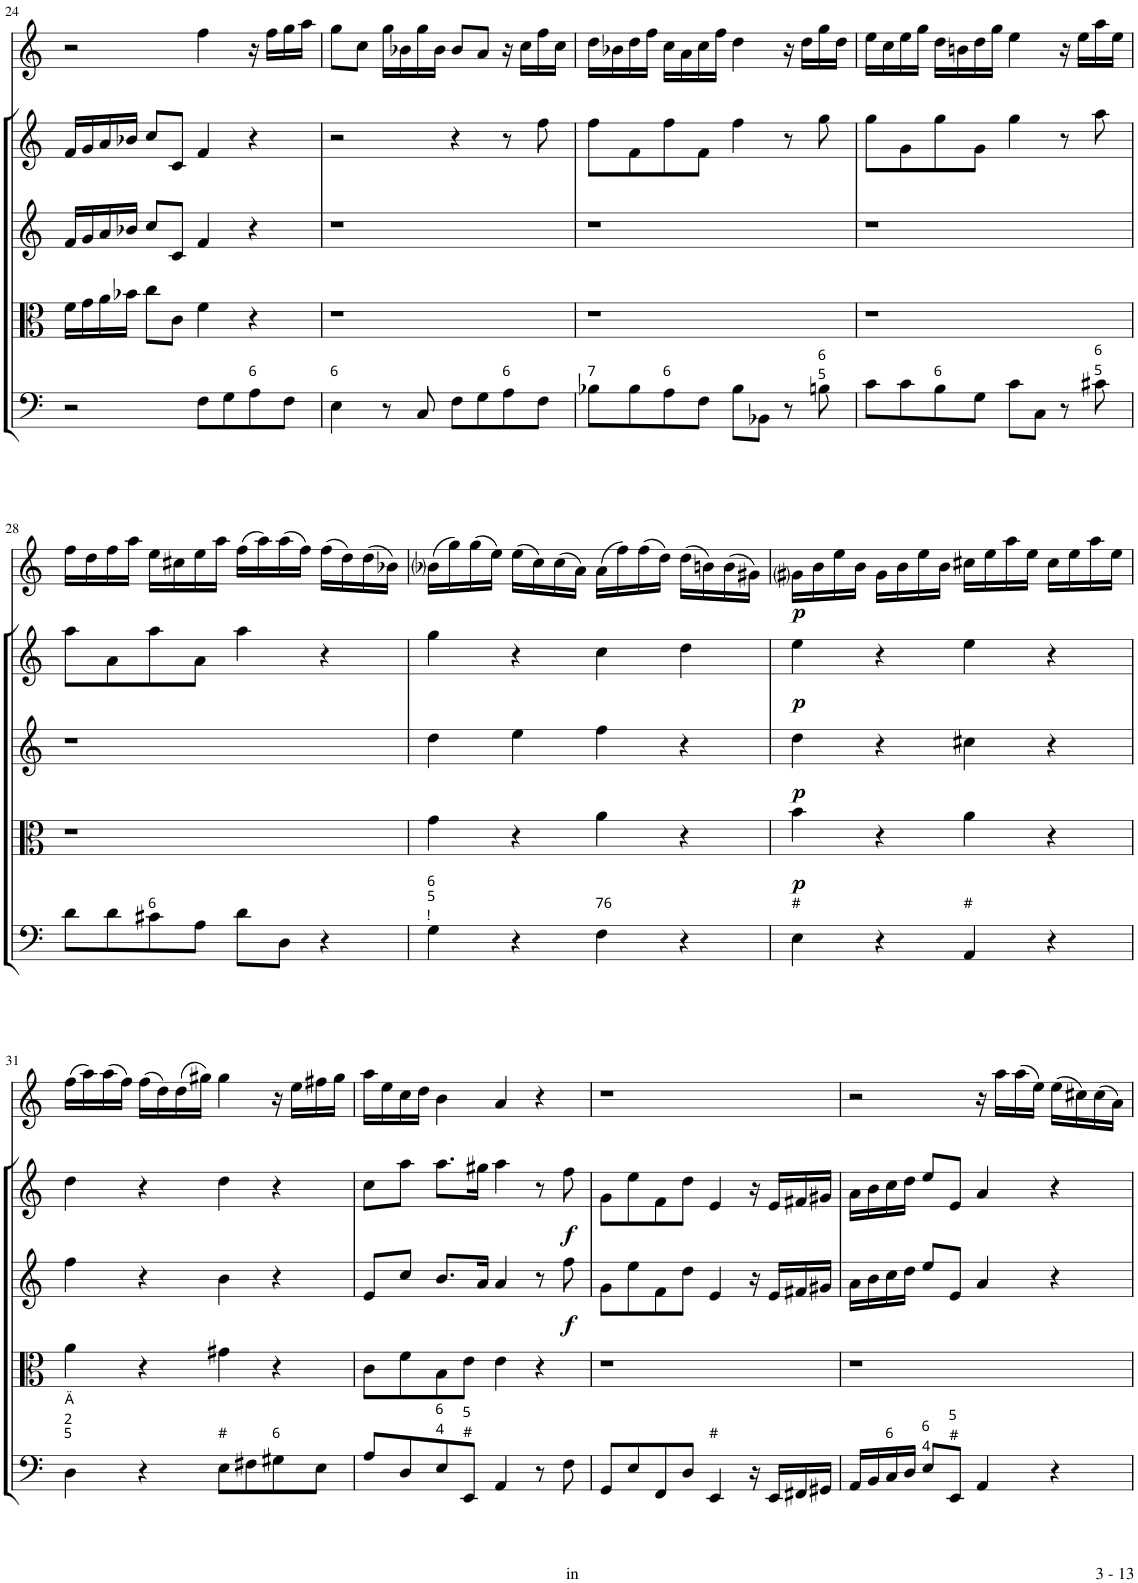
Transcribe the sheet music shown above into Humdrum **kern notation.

**kern	**kern	**dynam	**kern	**dynam	**kern	**dynam	**kern	**dynam
*part5	*part4	*part4	*part3	*part3	*part2	*part2	*part1	*part1
*staff5	*staff4	*staff4	*staff3	*staff3	*staff2	*staff2	*staff1	*staff1
*I"Organo  e Violoncello	*I"Alto Viola	*	*I"Violino Secondo	*	*I"Violino Primo	*	*I"Oboe	*
*	*I'Vla	*	*I'Vln	*	*I'Vln	*	*I'Ob	*
!!LO:PB:g=z
*clefF4	*clefC3	*	*clefG2	*	*clefG2	*	*clefG2	*
*k[]	*k[]	*	*k[]	*	*k[]	*	*k[]	*
*M4/4	*M4/4	*	*M4/4	*	*M4/4	*	*M4/4	*
*met(c)	*met(c)	*	*met(c)	*	*met(c)	*	*met(c)	*
=24	=24	=24	=24	=24	=24	=24	=24	=24
2r	16f\LL	.	16f/LL	.	16f/LL	.	2r	.
.	16g\	.	16g/	.	16g/	.	.	.
.	16a\	.	16a/	.	16a/	.	.	.
.	16b-X\JJ	.	16b-X/JJ	.	16b-X/JJ	.	.	.
.	8cc\L	.	8cc/L	.	8cc/L	.	.	.
.	8c\J	.	8c/J	.	8c/J	.	.	.
8F\L	4f\	.	4f/	.	4f/	.	4ff\	.
8G\	.	.	.	.	.	.	.	.
!LO:TX:a:t=6	!	!	!	!	!	!	!	!
8A\	4r	.	4r	.	4r	.	16r	.
.	.	.	.	.	.	.	16ff\LL	.
8F\J	.	.	.	.	.	.	16gg\	.
.	.	.	.	.	.	.	16aa\JJ	.
=25	=25	=25	=25	=25	=25	=25	=25	=25
!LO:TX:a:t=6	!	!	!	!	!	!	!	!
4E\	1r	.	1r	.	2r	.	8gg\L	.
.	.	.	.	.	.	.	8cc\J	.
8r	.	.	.	.	.	.	16gg\LL	.
.	.	.	.	.	.	.	16b-X\	.
8C/	.	.	.	.	.	.	16gg\	.
.	.	.	.	.	.	.	16b-\JJ	.
8F\L	.	.	.	.	4r	.	8b-/L	.
8G\	.	.	.	.	.	.	8a/J	.
!LO:TX:a:t=6	!	!	!	!	!	!	!	!
8A\	.	.	.	.	8r	.	16r	.
.	.	.	.	.	.	.	16cc\LL	.
8F\J	.	.	.	.	8ff\	.	16ff\	.
.	.	.	.	.	.	.	16cc\JJ	.
=26	=26	=26	=26	=26	=26	=26	=26	=26
!LO:TX:a:t=7	!	!	!	!	!	!	!	!
8B-X\L	1r	.	1r	.	8ff\L	.	16dd\LL	.
.	.	.	.	.	.	.	16b-X\	.
8B-\	.	.	.	.	8f\	.	16dd\	.
.	.	.	.	.	.	.	16ff\JJ	.
!LO:TX:a:t=6	!	!	!	!	!	!	!	!
8A\	.	.	.	.	8ff\	.	16cc\LL	.
.	.	.	.	.	.	.	16a\	.
8F\J	.	.	.	.	8f\J	.	16cc\	.
.	.	.	.	.	.	.	16ff\JJ	.
8B-\L	.	.	.	.	4ff\	.	4dd\	.
8BB-X\J	.	.	.	.	.	.	.	.
8r	.	.	.	.	8r	.	16r	.
.	.	.	.	.	.	.	16dd\LL	.
!LO:TX:a:t=6	!	!	!	!	!	!	!	!
!LO:TX:a:t=5	!	!	!	!	!	!	!	!
8Bn\	.	.	.	.	8gg\	.	16gg\	.
.	.	.	.	.	.	.	16dd\JJ	.
=27	=27	=27	=27	=27	=27	=27	=27	=27
8c\L	1r	.	1r	.	8gg\L	.	16ee\LL	.
.	.	.	.	.	.	.	16cc\	.
8c\	.	.	.	.	8g\	.	16ee\	.
.	.	.	.	.	.	.	16gg\JJ	.
!LO:TX:a:t=6	!	!	!	!	!	!	!	!
8B\	.	.	.	.	8gg\	.	16dd\LL	.
.	.	.	.	.	.	.	16bn\	.
8G\J	.	.	.	.	8g\J	.	16dd\	.
.	.	.	.	.	.	.	16gg\JJ	.
8c\L	.	.	.	.	4gg\	.	4ee\	.
8C\J	.	.	.	.	.	.	.	.
8r	.	.	.	.	8r	.	16r	.
.	.	.	.	.	.	.	16ee\LL	.
!LO:TX:a:t=6	!	!	!	!	!	!	!	!
!LO:TX:a:t=5	!	!	!	!	!	!	!	!
8c#X\	.	.	.	.	8aa\	.	16aa\	.
.	.	.	.	.	.	.	16ee\JJ	.
!!LO:LB:g=z
=28	=28	=28	=28	=28	=28	=28	=28	=28
8d\L	1r	.	1r	.	8aa\L	.	16ff\LL	.
.	.	.	.	.	.	.	16dd\	.
8d\	.	.	.	.	8a\	.	16ff\	.
.	.	.	.	.	.	.	16aa\JJ	.
!LO:TX:a:t=6	!	!	!	!	!	!	!	!
8c#X\	.	.	.	.	8aa\	.	16ee\LL	.
.	.	.	.	.	.	.	16cc#X\	.
8A\J	.	.	.	.	8a\J	.	16ee\	.
.	.	.	.	.	.	.	16aa\JJ	.
8d\L	.	.	.	.	4aa\	.	(16ff\LL	.
.	.	.	.	.	.	.	16aa\)	.
8D\J	.	.	.	.	.	.	(16aa\	.
.	.	.	.	.	.	.	16ff\JJ)	.
4r	.	.	.	.	4r	.	(16ff\LL	.
.	.	.	.	.	.	.	16dd\)	.
.	.	.	.	.	.	.	(16dd\	.
.	.	.	.	.	.	.	16b-X\JJ)	.
=29	=29	=29	=29	=29	=29	=29	=29	=29
!LO:TX:a:t=5	!	!	!	!	!	!	!	!
!LO:TX:a:t=!	!	!	!	!	!	!	!	!
!LO:TX:a:t=6	!	!	!	!	!	!	!	!
4G\	4g\	.	4dd\	.	4gg\	.	(16b-i\LL	.
.	.	.	.	.	.	.	16gg\)	.
.	.	.	.	.	.	.	(16gg\	.
.	.	.	.	.	.	.	16ee\JJ)	.
4r	4r	.	4ee\	.	4r	.	(16ee\LL	.
.	.	.	.	.	.	.	16cc\)	.
.	.	.	.	.	.	.	(16cc\	.
.	.	.	.	.	.	.	16a\JJ)	.
!LO:TX:a:t=76	!	!	!	!	!	!	!	!
4F\	4a\	.	4ff\	.	4cc\	.	(16a\LL	.
.	.	.	.	.	.	.	16ff\)	.
.	.	.	.	.	.	.	(16ff\	.
.	.	.	.	.	.	.	16dd\JJ)	.
4r	4r	.	4r	.	4dd\	.	(16dd\LL	.
.	.	.	.	.	.	.	16bn\)	.
.	.	.	.	.	.	.	(16b\	.
.	.	.	.	.	.	.	16g#X\JJ)	.
=30	=30	=30	=30	=30	=30	=30	=30	=30
!LO:TX:a:t=#	!	!	!	!	!	!	!	!
!	!	!LO:DY:b	!	!LO:DY:b	!	!LO:DY:b	!	!LO:DY:b
4E\	4b\	p	4dd\	p	4ee\	p	16g#i\LL	p
.	.	.	.	.	.	.	16b\	.
.	.	.	.	.	.	.	16ee\	.
.	.	.	.	.	.	.	16b\JJ	.
4r	4r	.	4r	.	4r	.	16g#\LL	.
.	.	.	.	.	.	.	16b\	.
.	.	.	.	.	.	.	16ee\	.
.	.	.	.	.	.	.	16b\JJ	.
!LO:TX:a:t=#	!	!	!	!	!	!	!	!
4AA/	4a\	.	4cc#X\	.	4ee\	.	16cc#X\LL	.
.	.	.	.	.	.	.	16ee\	.
.	.	.	.	.	.	.	16aa\	.
.	.	.	.	.	.	.	16ee\JJ	.
4r	4r	.	4r	.	4r	.	16cc#\LL	.
.	.	.	.	.	.	.	16ee\	.
.	.	.	.	.	.	.	16aa\	.
.	.	.	.	.	.	.	16ee\JJ	.
!!LO:LB:g=z
=31	=31	=31	=31	=31	=31	=31	=31	=31
!LO:TX:a:t=5	!	!	!	!	!	!	!	!
!LO:TX:a:t=Ä	!	!	!	!	!	!	!	!
!LO:TX:a:t=2	!	!	!	!	!	!	!	!
4D\	4a\	.	4ff\	.	4dd\	.	(16ff\LL	.
.	.	.	.	.	.	.	16aa\)	.
.	.	.	.	.	.	.	(16aa\	.
.	.	.	.	.	.	.	16ff\JJ)	.
4r	4r	.	4r	.	4r	.	(16ff\LL	.
.	.	.	.	.	.	.	16dd\)	.
.	.	.	.	.	.	.	(16dd\	.
.	.	.	.	.	.	.	16gg#X\JJ)	.
!LO:TX:a:t=#	!	!	!	!	!	!	!	!
8E\L	4g#X\	.	4b\	.	4dd\	.	4gg#\	.
8F#X\	.	.	.	.	.	.	.	.
!LO:TX:a:t=6	!	!	!	!	!	!	!	!
8G#X\	4r	.	4r	.	4r	.	16r	.
.	.	.	.	.	.	.	16ee\LL	.
8E\J	.	.	.	.	.	.	16ff#X\	.
.	.	.	.	.	.	.	16gg#\JJ	.
=32	=32	=32	=32	=32	=32	=32	=32	=32
8A/L	8c\L	.	8e/L	.	8cc\L	.	16aa\LL	.
.	.	.	.	.	.	.	16ee\	.
8D/	8f\	.	8cc/J	.	8aa\J	.	16cc\	.
.	.	.	.	.	.	.	16dd\JJ	.
!LO:TX:a:t=6	!	!	!	!	!	!	!	!
!LO:TX:a:t=4	!	!	!	!	!	!	!	!
8E/	8B\	.	8.b/L	.	8.aa\L	.	4b\	.
!LO:TX:a:t=5	!	!	!	!	!	!	!	!
!LO:TX:a:t=#	!	!	!	!	!	!	!	!
8EE/J	8e\J	.	.	.	.	.	.	.
.	.	.	16a/Jk	.	16gg#X\Jk	.	.	.
4AA/	4e\	.	4a/	.	4aa\	.	4a/	.
8r	4r	.	8r	.	8r	.	4r	.
!	!	!	!	!LO:DY:b	!	!LO:DY:b	!	!
8F\	.	.	8ff\	f	8ff\	f	.	.
=33	=33	=33	=33	=33	=33	=33	=33	=33
8GG/L	1r	.	8g\L	.	8g\L	.	1r	.
8E/	.	.	8ee\	.	8ee\	.	.	.
8FF/	.	.	8f\	.	8f\	.	.	.
8D/J	.	.	8dd\J	.	8dd\J	.	.	.
!LO:TX:a:t=#	!	!	!	!	!	!	!	!
4EE/	.	.	4e/	.	4e/	.	.	.
16r	.	.	16r	.	16r	.	.	.
16EE/LL	.	.	16e/LL	.	16e/LL	.	.	.
16FF#X/	.	.	16f#X/	.	16f#X/	.	.	.
16GG#X/JJ	.	.	16g#X/JJ	.	16g#X/JJ	.	.	.
=34	=34	=34	=34	=34	=34	=34	=34	=34
16AA/LL	1r	.	16a\LL	.	16a\LL	.	2r	.
16BB/	.	.	16b\	.	16b\	.	.	.
!LO:TX:a:t=6	!	!	!	!	!	!	!	!
16C/	.	.	16cc\	.	16cc\	.	.	.
16D/JJ	.	.	16dd\JJ	.	16dd\JJ	.	.	.
!LO:TX:a:t=6	!	!	!	!	!	!	!	!
!LO:TX:a:t=4	!	!	!	!	!	!	!	!
8E/L	.	.	8ee/L	.	8ee/L	.	.	.
!LO:TX:a:t=5	!	!	!	!	!	!	!	!
!LO:TX:a:t=#	!	!	!	!	!	!	!	!
8EE/J	.	.	8e/J	.	8e/J	.	.	.
4AA/	.	.	4a/	.	4a/	.	16r	.
.	.	.	.	.	.	.	16aa\LL	.
.	.	.	.	.	.	.	(16aa\	.
.	.	.	.	.	.	.	16ee\JJ)	.
4r	.	.	4r	.	4r	.	(16ee\LL	.
.	.	.	.	.	.	.	16cc#X\)	.
.	.	.	.	.	.	.	(16cc#\	.
.	.	.	.	.	.	.	16a\JJ)	.
=	=	=	=	=	=	=	=	=
*-	*-	*-	*-	*-	*-	*-	*-	*-
